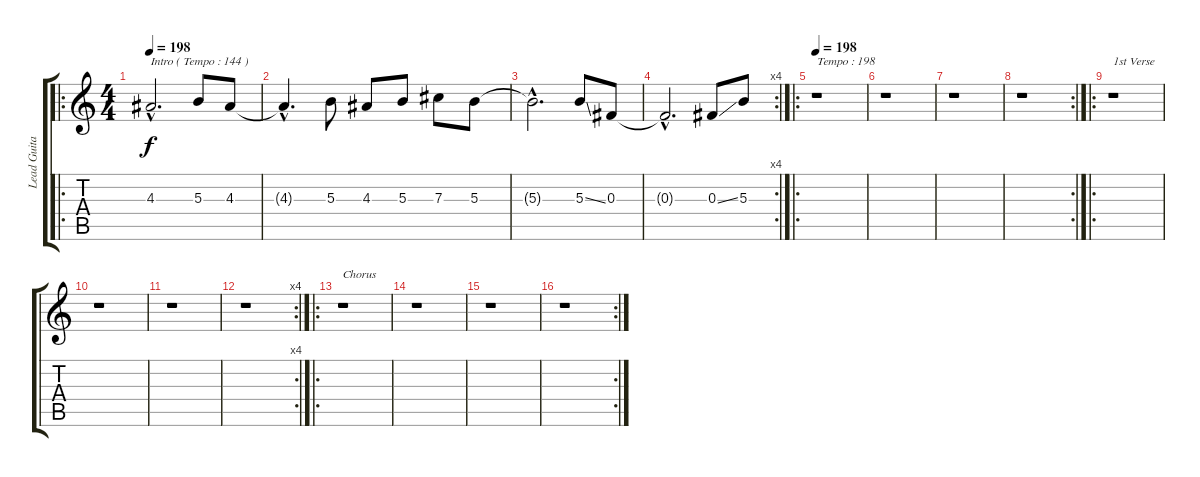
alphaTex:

\track ("Lead Guitar I" "Lead Guita") {instrument distortionguitar}
\staff {score tabs}
\tuning (Eb4 Bb3 Gb3 Db3 Ab2 Eb2) {hide}
\ro
\ts (4 4)
\tempo 198
\tempo 144
\tempo 198
\clef g2
\ks c
4.3{hac}.2{d txt "Intro ( Tempo : 144 )" dy f instrument distortionguitar} 5.3.8 4.3.8 |
4.3{hac t}.4{d} 5.3.8 4.3.8 5.3.8 7.3.8 5.3.8 |
5.3{hac t}.2{d} 5.3{ss}.8 0.3.8 |
\rc 4
0.3{hac t}.2{d} 0.3{ss}.8 5.3.8 |
\ro
\tempo 198
r.1{txt "Tempo : 198"} |
r.1 |
r.1 |
\rc 2
r.1 |
\ro
r.1{txt "1st Verse"} |
r.1 |
r.1 |
\rc 4
r.1 |
\ro
r.1{txt "Chorus"} |
r.1 |
r.1 |
\rc 2
r.1
